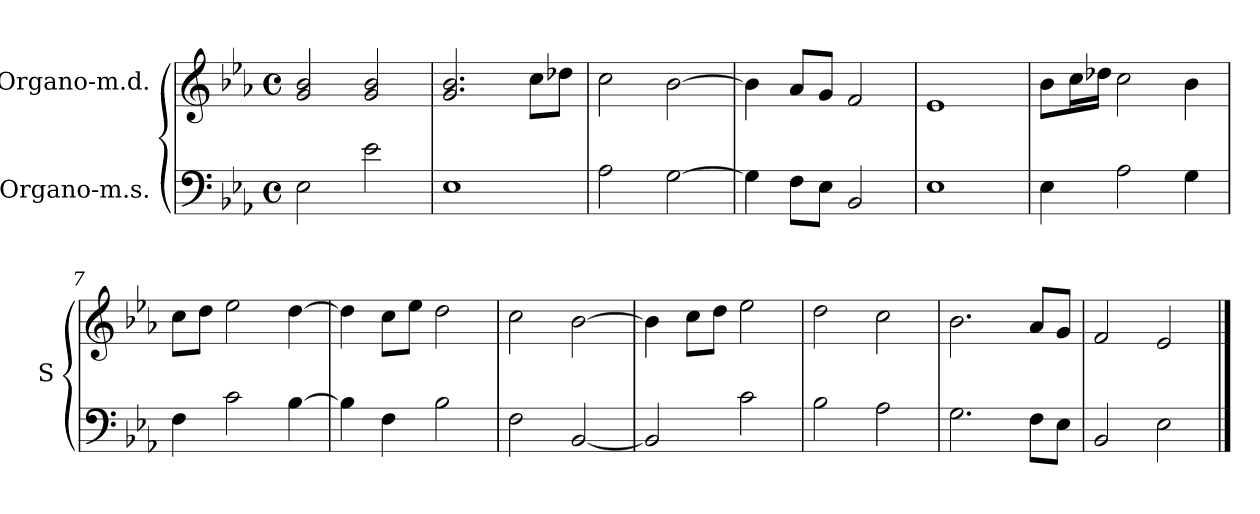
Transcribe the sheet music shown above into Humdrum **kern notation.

**kern	**kern
*part2	*part1
*staff2	*staff1
*I"Organo-m.s.	*I"Organo-m.d.
*I'S	*
*clefF4	*clefG2
*k[b-e-a-]	*k[b-e-a-]
*M4/4	*M4/4
*met(c)	*met(c)
*MM120	*MM120
=1	=1
2E-	2g 2b-
2e-	2g 2b-
=2	=2
1E-	2.g 2.b-
.	8ccL
.	8dd-XJ
=3	=3
2A-	2cc
[2G	[2b-
=4	=4
4G]	4b-]
8FL	8a-L
8E-J	8gJ
2BB-	2f
=5	=5
1E-	1e-
=6	=6
4E-	8b-L
.	16ccL
.	16dd-XJJ
2A-	2cc
4G	4b-
=7	=7
4F	8ccL
.	8ddJ
2c	2ee-
[4B-	[4dd
=8	=8
4B-]	4dd]
4F	8ccL
.	8ee-J
2B-	2dd
=9	=9
2F	2cc
[2BB-	[2b-
=10	=10
2BB-]	4b-]
.	8ccL
.	8ddJ
2c	2ee-
=11	=11
2B-	2dd
2A-	2cc
=12	=12
2.G	2.b-
8FL	8a-L
8E-J	8gJ
=13	=13
2BB-	2f
2E-	2e-
==	==
*-	*-
